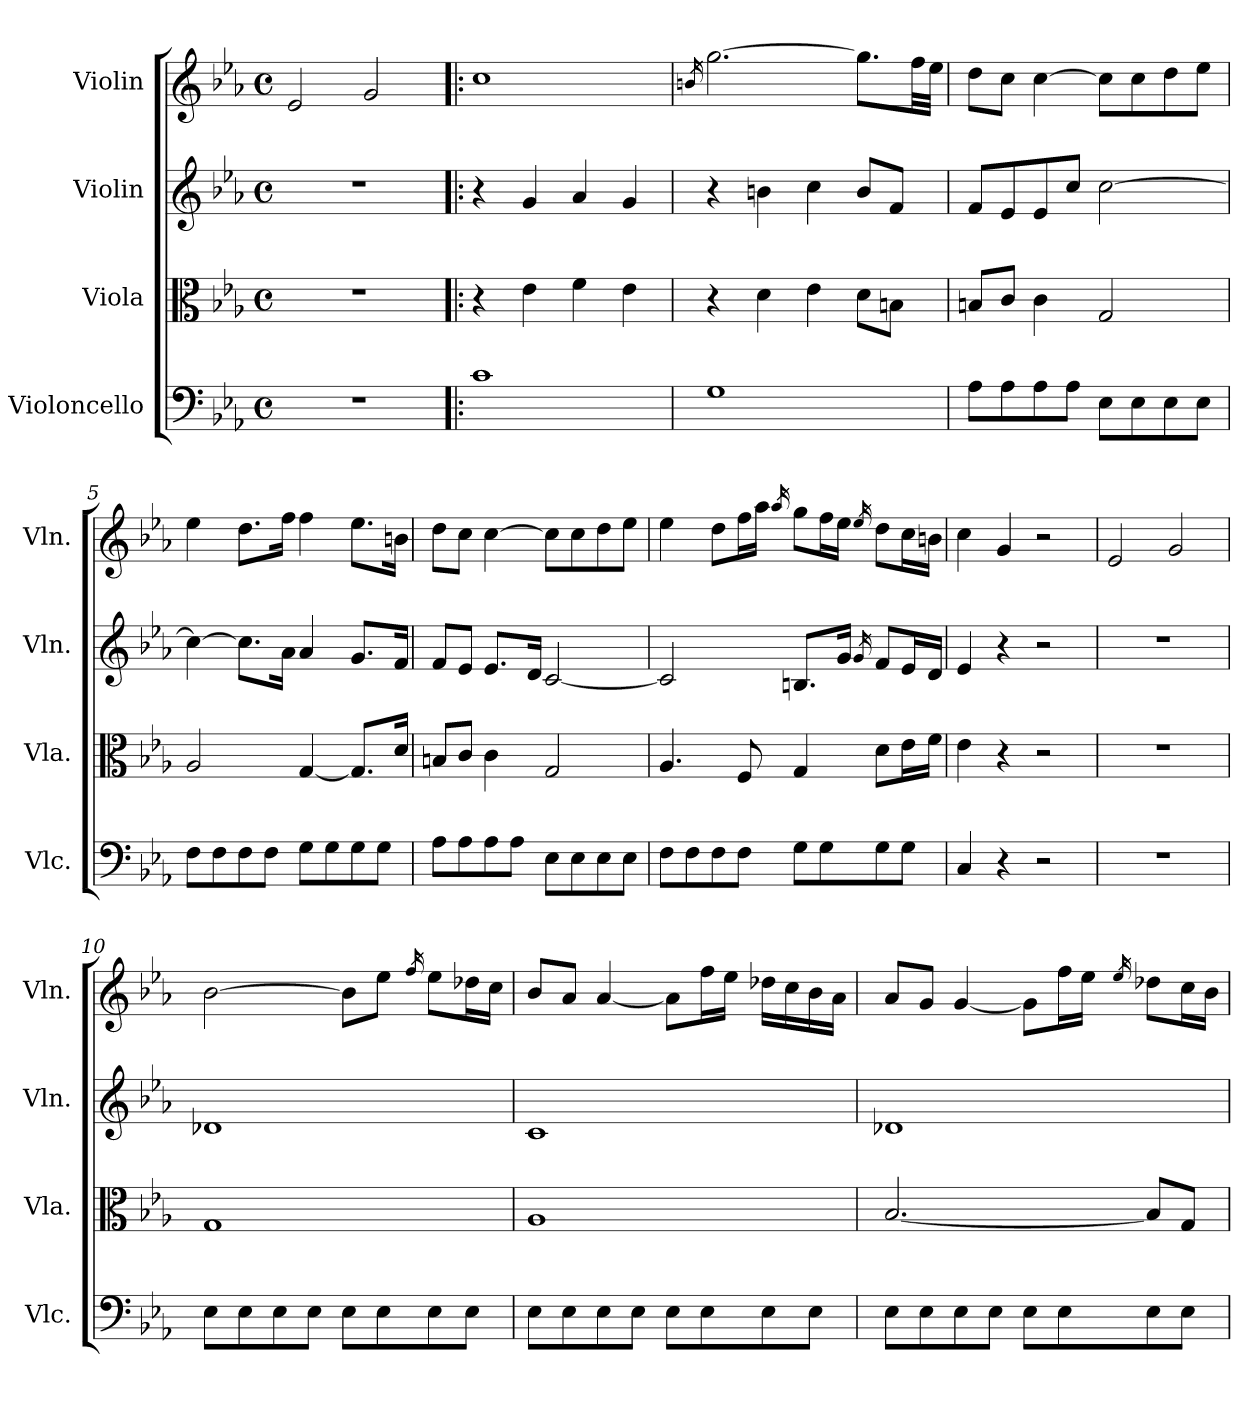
**kern	**kern	**kern	**kern
*part4	*part3	*part2	*part1
*staff4	*staff3	*staff2	*staff1
*I"Violoncello	*I"Viola	*I"Violin	*I"Violin
*I'Vlc.	*I'Vla.	*I'Vln.	*I'Vln.
*clefF4	*clefC3	*clefG2	*clefG2
*k[b-e-a-]	*k[b-e-a-]	*k[b-e-a-]	*k[b-e-a-]
*E-:	*E-:	*E-:	*E-:
*M4/4	*M4/4	*M4/4	*M4/4
*met(c)	*met(c)	*met(c)	*met(c)
=1	=1	=1	=1
1r	1r	1r	2e-/
.	.	.	2g/
=2!|:	=2!|:	=2!|:	=2!|:
1c	4r	4r	1cc
.	4e-\	4g/	.
.	4f\	4a-/	.
.	4e-\	4g/	.
=3	=3	=3	=3
.	.	.	16qbn/
1G	4r	4r	[2.gg\
.	4d\	4bn\	.
.	4e-\	4cc\	.
.	8d\L	8b/L	8.gg\L]
.	8Bn\J	8f/J	.
.	.	.	32ff\LL
.	.	.	32ee-\JJJ
=4	=4	=4	=4
8A-\L	8Bn/L	8f/L	8dd\L
8A-\	8c/J	8e-/	8cc\J
8A-\	4c\	8e-/	[4cc\
8A-\J	.	8cc/J	.
8E-\L	2G/	[2cc\	8cc\L]
8E-\	.	.	8cc\
8E-\	.	.	8dd\
8E-\J	.	.	8ee-\J
=5	=5	=5	=5
8F\L	2A-/	4cc\_	4ee-\
8F\	.	.	.
8F\	.	8.cc\L]	8.dd\L
8F\J	.	.	.
.	.	16a-\Jk	16ff\Jk
8G\L	[4G/	4a-/	4ff\
8G\	.	.	.
8G\	8.G/L]	8.g/L	8.ee-\L
8G\J	.	.	.
.	16d/Jk	16f/Jk	16bn\Jk
=6	=6	=6	=6
8A-\L	8Bn/L	8f/L	8dd\L
8A-\	8c/J	8e-/J	8cc\J
8A-\	4c\	8.e-/L	[4cc\
8A-\J	.	.	.
.	.	16d/Jk	.
8E-\L	2G/	[2c/	8cc\L]
8E-\	.	.	8cc\
8E-\	.	.	8dd\
8E-\J	.	.	8ee-\J
=7	=7	=7	=7
8F\L	4.A-/	2c/]	4ee-\
8F\	.	.	.
8F\	.	.	8dd\L
8F\J	8F/	.	16ff\L
.	.	.	16aa-\JJ
.	.	.	16qaa-/
8G\L	4G/	8.Bn/L	8gg\L
8G\	.	.	16ff\L
.	.	16g/Jk	16ee-\JJ
.	.	16qg/	16qee-/
8G\	8d\L	8f/L	8dd\L
8G\J	16e-\L	16e-/L	16cc\L
.	16f\JJ	16d/JJ	16bn\JJ
=8	=8	=8	=8
4C/	4e-\	4e-/	4cc\
4r	4r	4r	4g/
2r	2r	2r	2r
=9	=9	=9	=9
1r	1r	1r	2e-/
.	.	.	2g/
=10	=10	=10	=10
8E-\L	1G	1d-X	[2b-\
8E-\	.	.	.
8E-\	.	.	.
8E-\J	.	.	.
8E-\L	.	.	8b-\L]
8E-\	.	.	8ee-\J
.	.	.	16qff/
8E-\	.	.	8ee-\L
8E-\J	.	.	16dd-X\L
.	.	.	16cc\JJ
=11	=11	=11	=11
8E-\L	1A-	1c	8b-/L
8E-\	.	.	8a-/J
8E-\	.	.	[4a-/
8E-\J	.	.	.
8E-\L	.	.	8a-\L]
8E-\	.	.	16ff\L
.	.	.	16ee-\JJ
8E-\	.	.	16dd-X\LL
.	.	.	16cc\
8E-\J	.	.	16b-\
.	.	.	16a-\JJ
=12	=12	=12	=12
8E-\L	[2.B-/	1d-X	8a-/L
8E-\	.	.	8g/J
8E-\	.	.	[4g/
8E-\J	.	.	.
8E-\L	.	.	8g\L]
8E-\	.	.	16ff\L
.	.	.	16ee-\JJ
.	.	.	16qee-/
8E-\	8B-/L]	.	8dd-X\L
8E-\J	8G/J	.	16cc\L
.	.	.	16b-\JJ
=	=	=	=
*-	*-	*-	*-
